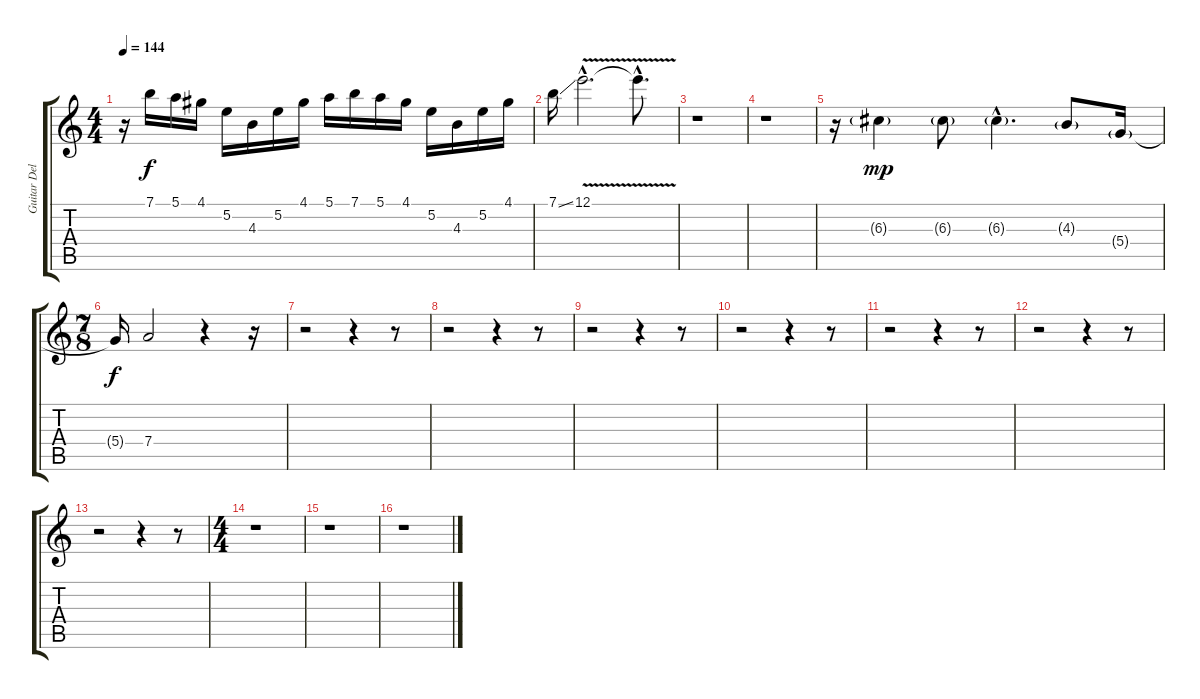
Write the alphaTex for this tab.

\track ("Guitar Delay Right" "Guitar Del") {instrument distortionguitar}
\staff {score tabs}
\tuning (E4 B3 G3 D3 A2 E2) {hide}
\ts (4 4)
\tempo 144
\clef g2
\ks c
r.16{dy f} 7.1.16{volume 10 instrument distortionguitar} 5.1.16 4.1.16 5.2.16 4.3.16 5.2.16 4.1.16 5.1.16 7.1.16 5.1.16 4.1.16 5.2.16 4.3.16 5.2.16 4.1.16 |
7.1{ss}.16 12.1{v hac}.2{d volume 0} 12.1{hac t}.8{d} |
r.1 |
\section ("" "")
r.1 |
r.16{volume 6 balance 16 instrument distortionguitar} 6.3{g}.4{dy mp} 6.3{g}.8 6.3{g hac}.4{d} 4.3{g}.8 5.4{g}.16 |
\ts (7 8)
5.4{t}.16{dy f} 7.4.2 r.4 r.16 |
r.2 r.4 r.8 |
r.2 r.4 r.8 |
r.2 r.4 r.8 |
r.2 r.4 r.8 |
r.2 r.4 r.8 |
r.2 r.4 r.8 |
r.2 r.4 r.8 |
\ts (4 4)
\section ("" "")
r.1 |
r.1 |
r.1
